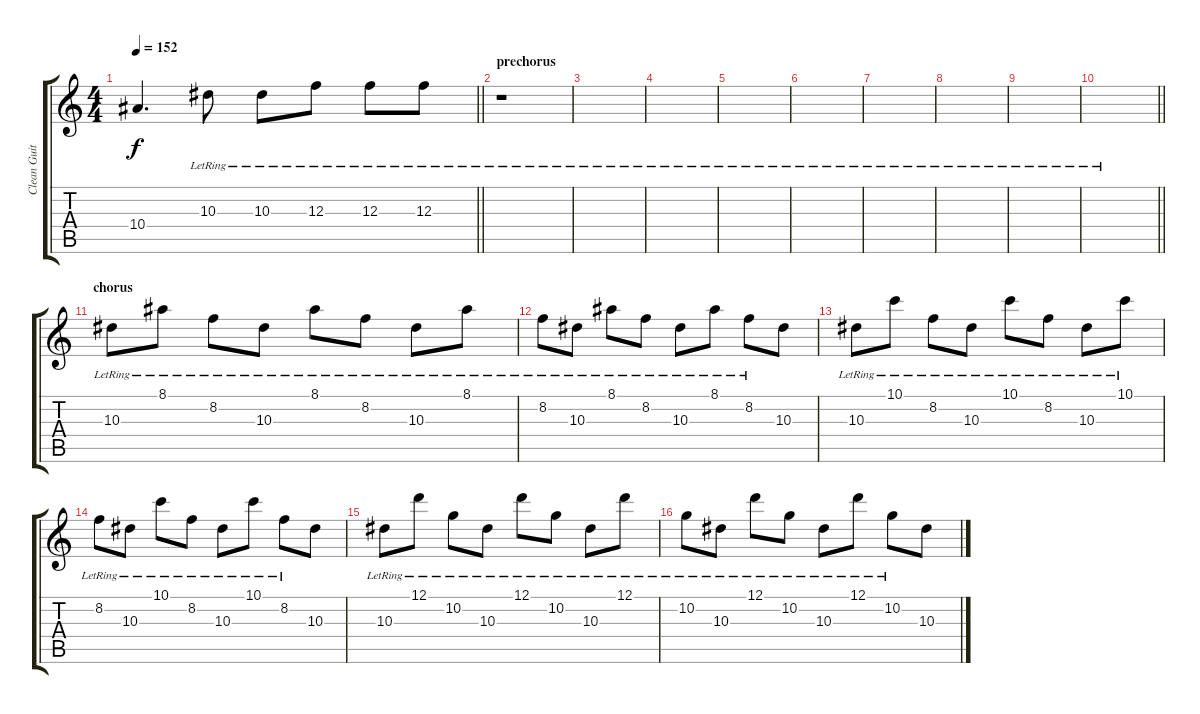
\track ("Clean Guitar 1" "Clean Guit") {instrument electricguitarclean}
\staff {score tabs}
\tuning (D4 A3 F3 C3 G2 C2) {hide}
\ts (4 4)
\tempo 152
\clef g2
\barLineRight lightlight
\ks c
10.4{t}.4{d dy f} 10.3{lr}.8 10.3{lr}.8 12.3{lr}.8 12.3{lr}.8 12.3{lr}.8 |
\section ("" "prechorus")
r.1 |
|
|
|
|
|
|
|
\barLineRight lightlight
|
\section ("" "chorus")
10.3{lr}.8{volume 11} 8.1{lr}.8 8.2{lr}.8 10.3{lr}.8 8.1{lr}.8 8.2{lr}.8 10.3{lr}.8 8.1{lr}.8 |
8.2{lr}.8 10.3{lr}.8 8.1{lr}.8 8.2{lr}.8 10.3{lr}.8 8.1{lr}.8 8.2{lr}.8 10.3.8 |
10.3{lr}.8 10.1{lr}.8 8.2{lr}.8 10.3{lr}.8 10.1{lr}.8 8.2{lr}.8 10.3{lr}.8 10.1{lr}.8 |
8.2{lr}.8 10.3{lr}.8 10.1{lr}.8 8.2{lr}.8 10.3{lr}.8 10.1{lr}.8 8.2{lr}.8 10.3.8 |
10.3{lr}.8 12.1{lr}.8 10.2{lr}.8 10.3{lr}.8 12.1{lr}.8 10.2{lr}.8 10.3{lr}.8 12.1{lr}.8 |
10.2{lr}.8 10.3{lr}.8 12.1{lr}.8 10.2{lr}.8 10.3{lr}.8 12.1{lr}.8 10.2{lr}.8 10.3.8
